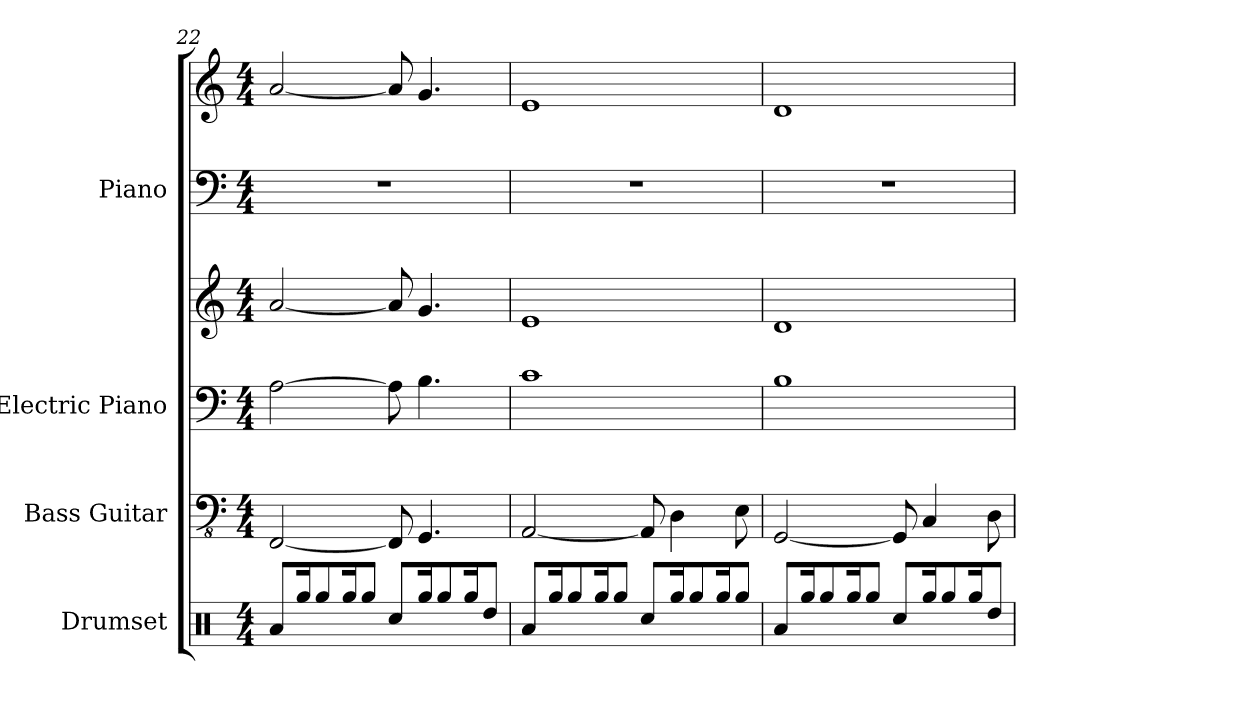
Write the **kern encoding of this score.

**kern	**kern	**kern	**kern	**kern	**kern
*part4	*part3	*part2	*part2	*part1	*part1
*staff6	*staff5	*staff4	*staff3	*staff2	*staff1
*I"Drumset	*I"Bass Guitar	*I"Electric Piano	*	*I"Piano	*
*I'Drs.	*I'B. Guit.	*I'El. Pno.	*	*I'Pno.	*
*clefX	*clefFv4	*clefF4	*clefG2	*clefF4	*clefG2
*k[]	*k[]	*k[]	*k[]	*k[]	*k[]
*M4/4	*M4/4	*M4/4	*M4/4	*M4/4	*M4/4
=22	=22	=22	=22	=22	=22
8Ra/L	[2FFF/	[2A\	[2a/	1r	[2a/
16Rgg/K	.	.	.	.	.
8Rgg/	.	.	.	.	.
16Rgg/K	.	.	.	.	.
8Rgg/J	.	.	.	.	.
8Rcc/L	8FFF/]	8A\]	8a/]	.	8a/]
16Rgg/K	4.GGG/	4.B\	4.g/	.	4.g/
8Rgg/	.	.	.	.	.
16Rgg/K	.	.	.	.	.
8Rdd/J	.	.	.	.	.
=23	=23	=23	=23	=23	=23
8Ra/L	[2AAA/	1c	1e	1r	1e
16Rgg/K	.	.	.	.	.
8Rgg/	.	.	.	.	.
16Rgg/K	.	.	.	.	.
8Rgg/J	.	.	.	.	.
8Rcc/L	8AAA/]	.	.	.	.
16Rgg/K	4DD\	.	.	.	.
8Rgg/	.	.	.	.	.
16Rgg/K	.	.	.	.	.
8Rgg/J	8EE\	.	.	.	.
!!LO:LB:g=z
=24	=24	=24	=24	=24	=24
8Ra/L	[2GGG/	1B	1d	1r	1d
16Rgg/K	.	.	.	.	.
8Rgg/	.	.	.	.	.
16Rgg/K	.	.	.	.	.
8Rgg/J	.	.	.	.	.
8Rcc/L	8GGG/]	.	.	.	.
16Rgg/K	4CC/	.	.	.	.
8Rgg/	.	.	.	.	.
16Rgg/K	.	.	.	.	.
8Rdd/J	8DD\	.	.	.	.
=	=	=	=	=	=
*-	*-	*-	*-	*-	*-
